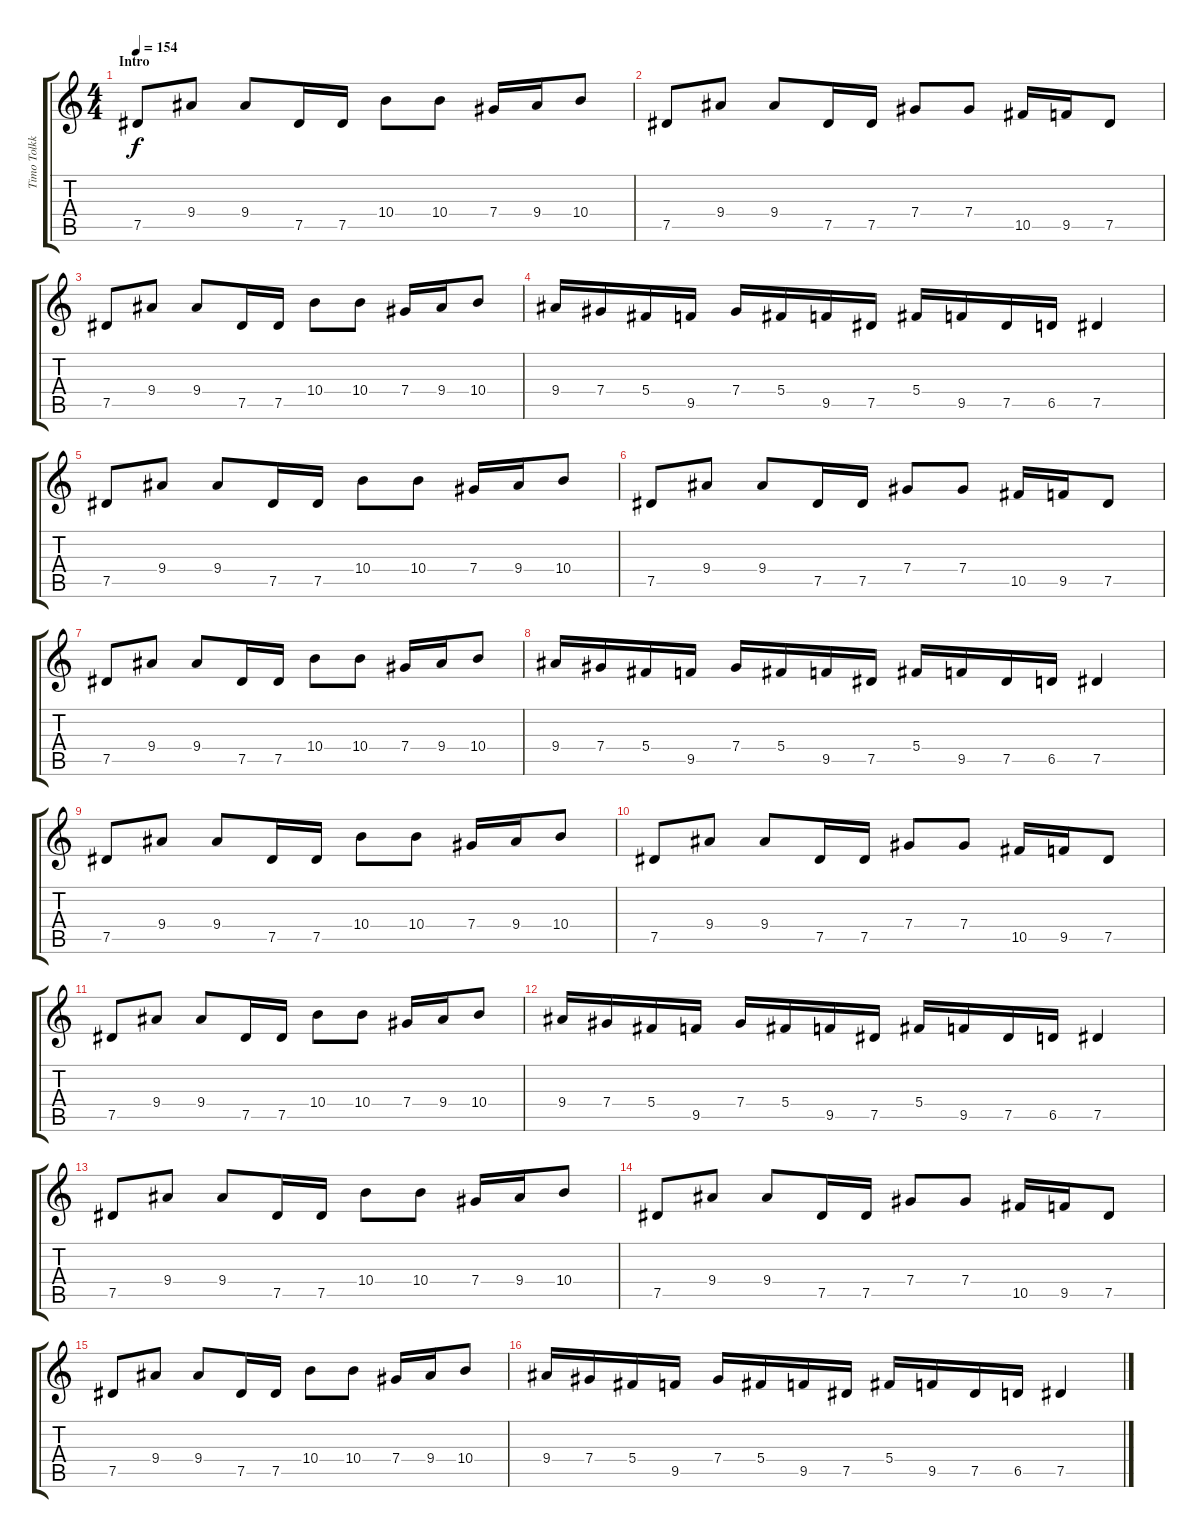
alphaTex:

\track ("Timo Tolkki - Guitar" "Timo Tolkk") {instrument distortionguitar}
\staff {score tabs}
\tuning (Eb4 Bb3 Gb3 Db3 Ab2 Eb2) {hide}
\ts (4 4)
\section ("" "Intro ")
\tempo 154
\clef g2
\ks c
7.5.8{dy f instrument distortionguitar} 9.4.8 9.4.8 7.5.16 7.5.16 10.4.8 10.4.8 7.4.16 9.4.16 10.4.8 |
7.5.8 9.4.8 9.4.8 7.5.16 7.5.16 7.4.8 7.4.8 10.5.16 9.5.16 7.5.8 |
7.5.8 9.4.8 9.4.8 7.5.16 7.5.16 10.4.8 10.4.8 7.4.16 9.4.16 10.4.8 |
9.4.16 7.4.16 5.4.16 9.5.16 7.4.16 5.4.16 9.5.16 7.5.16 5.4.16 9.5.16 7.5.16 6.5.16 7.5.4 |
7.5.8 9.4.8 9.4.8 7.5.16 7.5.16 10.4.8 10.4.8 7.4.16 9.4.16 10.4.8 |
7.5.8 9.4.8 9.4.8 7.5.16 7.5.16 7.4.8 7.4.8 10.5.16 9.5.16 7.5.8 |
7.5.8 9.4.8 9.4.8 7.5.16 7.5.16 10.4.8 10.4.8 7.4.16 9.4.16 10.4.8 |
9.4.16 7.4.16 5.4.16 9.5.16 7.4.16 5.4.16 9.5.16 7.5.16 5.4.16 9.5.16 7.5.16 6.5.16 7.5.4 |
7.5.8 9.4.8 9.4.8 7.5.16 7.5.16 10.4.8 10.4.8 7.4.16 9.4.16 10.4.8 |
7.5.8 9.4.8 9.4.8 7.5.16 7.5.16 7.4.8 7.4.8 10.5.16 9.5.16 7.5.8 |
7.5.8 9.4.8 9.4.8 7.5.16 7.5.16 10.4.8 10.4.8 7.4.16 9.4.16 10.4.8 |
9.4.16 7.4.16 5.4.16 9.5.16 7.4.16 5.4.16 9.5.16 7.5.16 5.4.16 9.5.16 7.5.16 6.5.16 7.5.4 |
7.5.8 9.4.8 9.4.8 7.5.16 7.5.16 10.4.8 10.4.8 7.4.16 9.4.16 10.4.8 |
7.5.8 9.4.8 9.4.8 7.5.16 7.5.16 7.4.8 7.4.8 10.5.16 9.5.16 7.5.8 |
7.5.8 9.4.8 9.4.8 7.5.16 7.5.16 10.4.8 10.4.8 7.4.16 9.4.16 10.4.8 |
9.4.16 7.4.16 5.4.16 9.5.16 7.4.16 5.4.16 9.5.16 7.5.16 5.4.16 9.5.16 7.5.16 6.5.16 7.5.4
